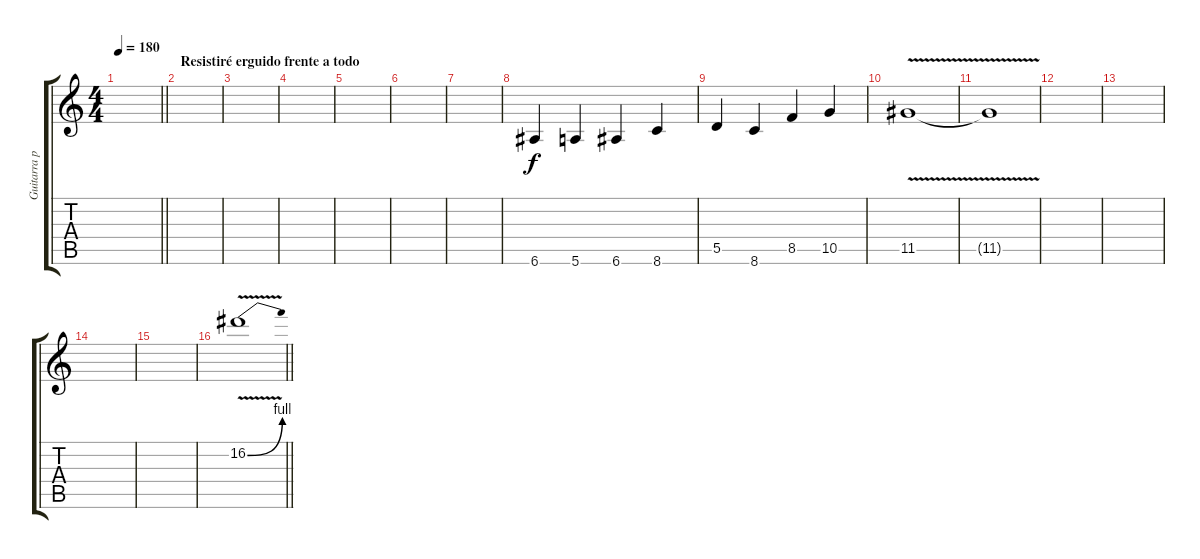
\track ("Guitarra principal" "Guitarra p") {instrument overdrivenguitar}
\staff {score tabs}
\tuning (E4 B3 G3 D3 A2 E2) {hide}
\ts (4 4)
\tempo 180
\clef g2
\barLineRight lightlight
\ks c
|
\section ("" "Resistiré erguido frente a todo")
|
|
|
|
|
|
6.6.4 5.6.4 6.6.4 8.6.4 |
5.5.4 8.6.4 8.5.4 10.5.4 |
11.5{v}.1 |
11.5{t}.1 |
|
|
|
|
\barLineRight lightlight
16.2{be (bend 0 0 60 4) v}.1
